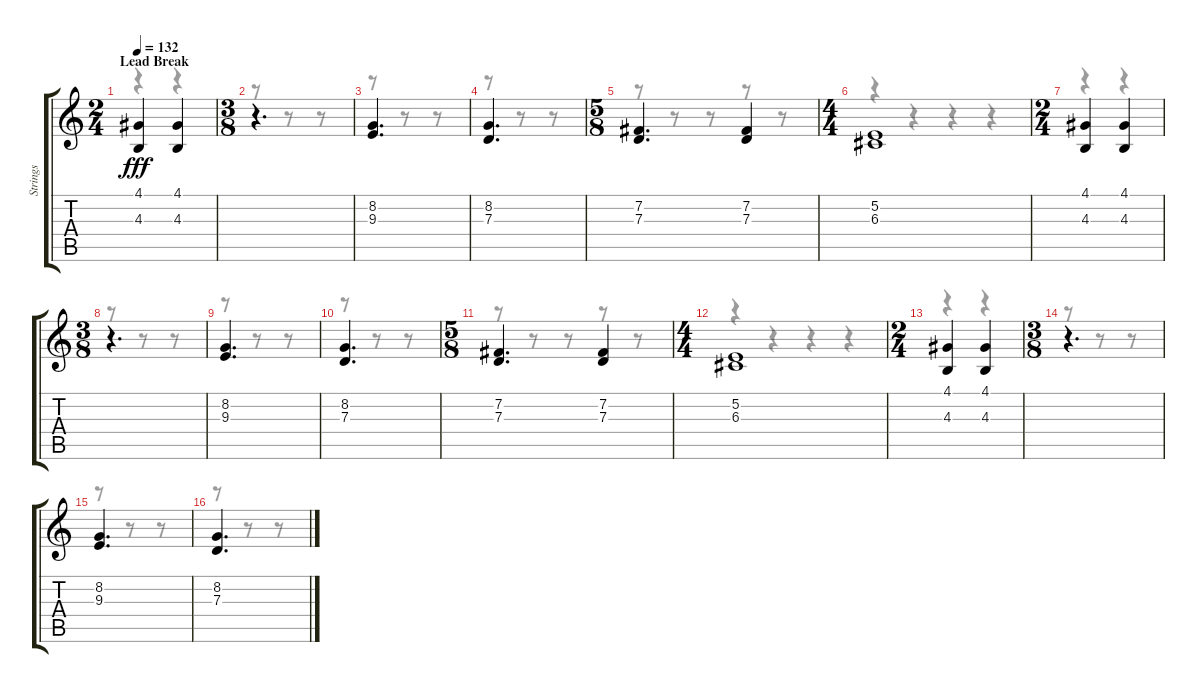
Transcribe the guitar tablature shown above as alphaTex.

\track ("Strings" "Strings") {instrument synthstrings1}
\staff {score tabs}
\tuning (E4 B3 G3 D3 A2 E2) {hide}
\voice
\ts (2 4)
\section ("" "Lead Break")
\tempo 132
\clef g2
\ks c
(4.1 4.3).4{dy fff} (4.1 4.3).4 |
\ts (3 8)
r.4{d} |
(8.2 9.3).4{d} |
(8.2 7.3).4{d} |
\ts (5 8)
(7.2 7.3).4{d} (7.2 7.3).4 |
\ts (4 4)
(5.2 6.3).1 |
\ts (2 4)
(4.1 4.3).4 (4.1 4.3).4 |
\ts (3 8)
r.4{d} |
(8.2 9.3).4{d} |
(8.2 7.3).4{d} |
\ts (5 8)
(7.2 7.3).4{d} (7.2 7.3).4 |
\ts (4 4)
(5.2 6.3).1 |
\ts (2 4)
(4.1 4.3).4 (4.1 4.3).4 |
\ts (3 8)
r.4{d} |
(8.2 9.3).4{d} |
(8.2 7.3).4{d}
\voice
\clef g2
\ottava regular
\simile none
\ks c
r.4{dy f} r.4 |
r.8 r.8 r.8 |
r.8 r.8 r.8 |
r.8 r.8 r.8 |
r.8 r.8 r.8 r.8 r.8 |
r.4 r.4 r.4 r.4 |
r.4 r.4 |
r.8 r.8 r.8 |
r.8 r.8 r.8 |
r.8 r.8 r.8 |
r.8 r.8 r.8 r.8 r.8 |
r.4 r.4 r.4 r.4 |
r.4 r.4 |
r.8 r.8 r.8 |
r.8 r.8 r.8 |
r.8 r.8 r.8
